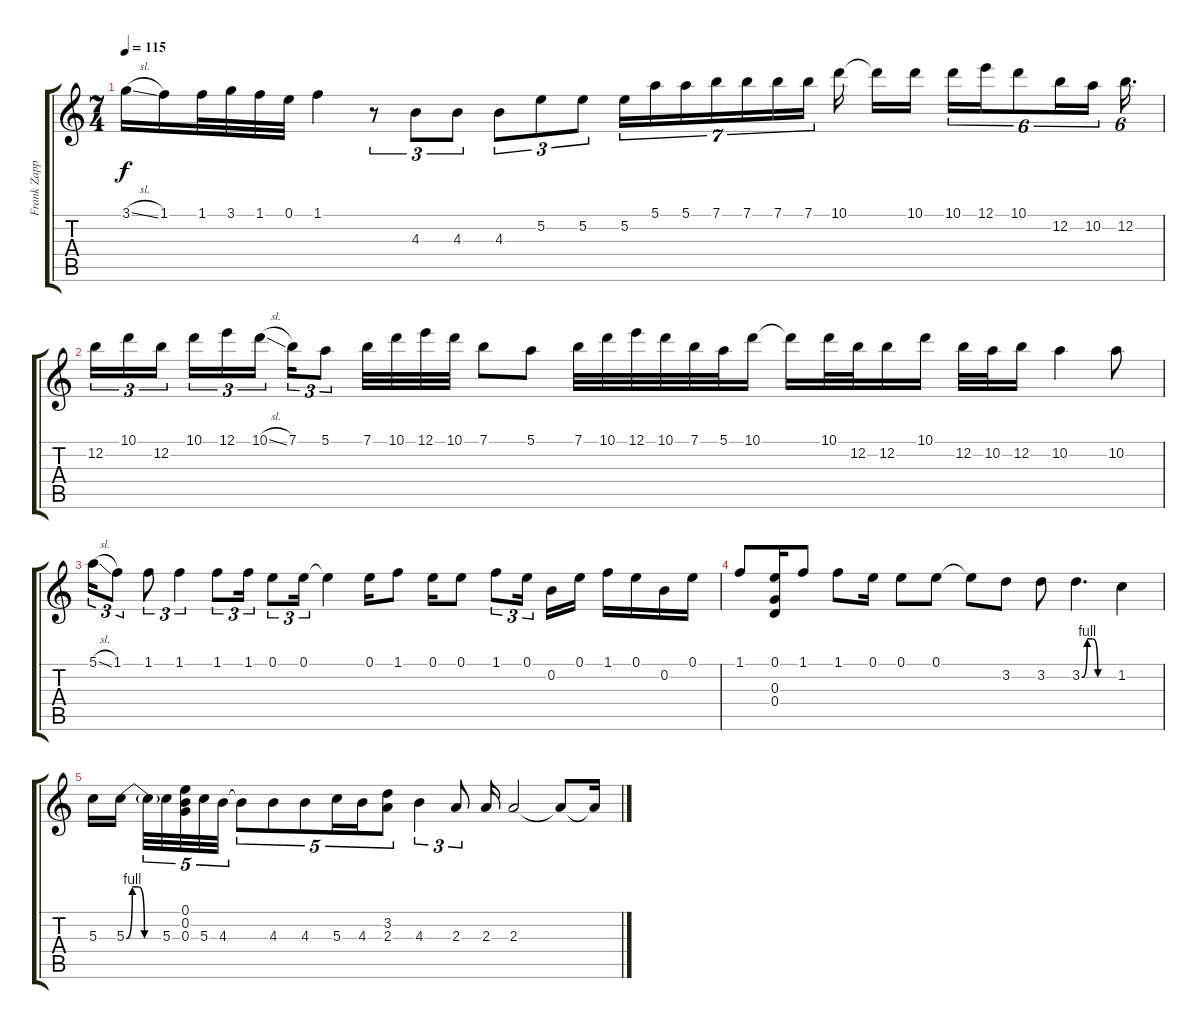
\track ("Frank Zappa" "Frank Zapp") {instrument distortionguitar}
\staff {score tabs}
\tuning (E4 B3 G3 D3 A2 E2) {hide}
\ts (7 4)
\tempo 115
\clef g2
\ks c
3.1{sl}.16{dy f} 1.1.16 1.1.32 3.1.32 1.1.32 0.1.32 1.1.4 r.8{tu (3 2)} 4.3.8{tu (3 2)} 4.3.8{tu (3 2)} 4.3.8{tu (3 2)} 5.2.8{tu (3 2)} 5.2.8{tu (3 2)} 5.2.16{tu (7 4)} 5.1.16{tu (7 4)} 5.1.16{tu (7 4)} 7.1.16{tu (7 4)} 7.1.16{tu (7 4)} 7.1.16{tu (7 4)} 7.1.16{tu (7 4)} 10.1.16 10.1{t}.16 10.1.16{beam splitsecondary} 10.1.16{tu (6 4)} 12.1.16{tu (6 4)} 10.1.8{tu (6 4)} 12.2.16{tu (6 4)} 10.2.16{tu (6 4) beam splitsecondary} 12.2.16{d tu (6 4)} |
12.2.16{tu (3 2)} 10.1.16{tu (3 2)} 12.2.16{tu (3 2) beam splitsecondary} 10.1.16{tu (3 2)} 12.1.16{tu (3 2)} 10.1{sl}.16{tu (3 2)} 7.1.16{tu (3 2)} 5.1.8{tu (3 2)} 7.1.32 10.1.32 12.1.32 10.1.32 7.1.8 5.1.8 7.1.32 10.1.32 12.1.32 10.1.32 7.1.32 5.1.32 10.1.16 10.1{t}.16 10.1.32 12.2.32 12.2.16 10.1.16 12.2.32 10.2.32 12.2.16 10.2.4 10.2.8 |
5.1{sl}.16{tu (3 2)} 1.1.8{tu (3 2)} 1.1.8{tu (3 2)} 1.1.4{tu (3 2)} 1.1.8{tu (3 2)} 1.1.16{tu (3 2)} 0.1.8{tu (3 2)} 0.1.16{tu (3 2)} 0.1{t}.4 0.1.16 1.1.8 0.1.16 0.1.8 1.1.8{tu (3 2)} 0.1.16{tu (3 2) beam splitsecondary} 0.2.16 0.1.16 1.1.16 0.1.16 0.2.16 0.1.16 |
1.1.8 (0.1 0.3 0.4).16 1.1.8 1.1.8 0.1.16 0.1.8 0.1.8 0.1{t}.8 3.2.8 3.2.8 3.2{be (custom 0 0 10 4 20 4 30 0 60 0)}.4{d} 1.2.4 |
5.3.16 5.3{be (custom 0 0 10 4 20 4 30 0 60 0)}.16{beam splitsecondary} 5.3{t}.32{tu (5 4)} 5.3.32{tu (5 4)} (0.1 0.2 0.3).32{tu (5 4)} 5.3.32{tu (5 4)} 4.3.32{tu (5 4)} 4.3{t}.8{tu (5 4)} 4.3.8{tu (5 4)} 4.3.8{tu (5 4)} 5.3.16{tu (5 4)} 4.3.16{tu (5 4)} (3.2 2.3).8{tu (5 4)} 4.3.4{tu (3 2)} 2.3.8{tu (3 2)} 2.3.16 2.3.2 2.3{t}.8 2.3{t}.16
